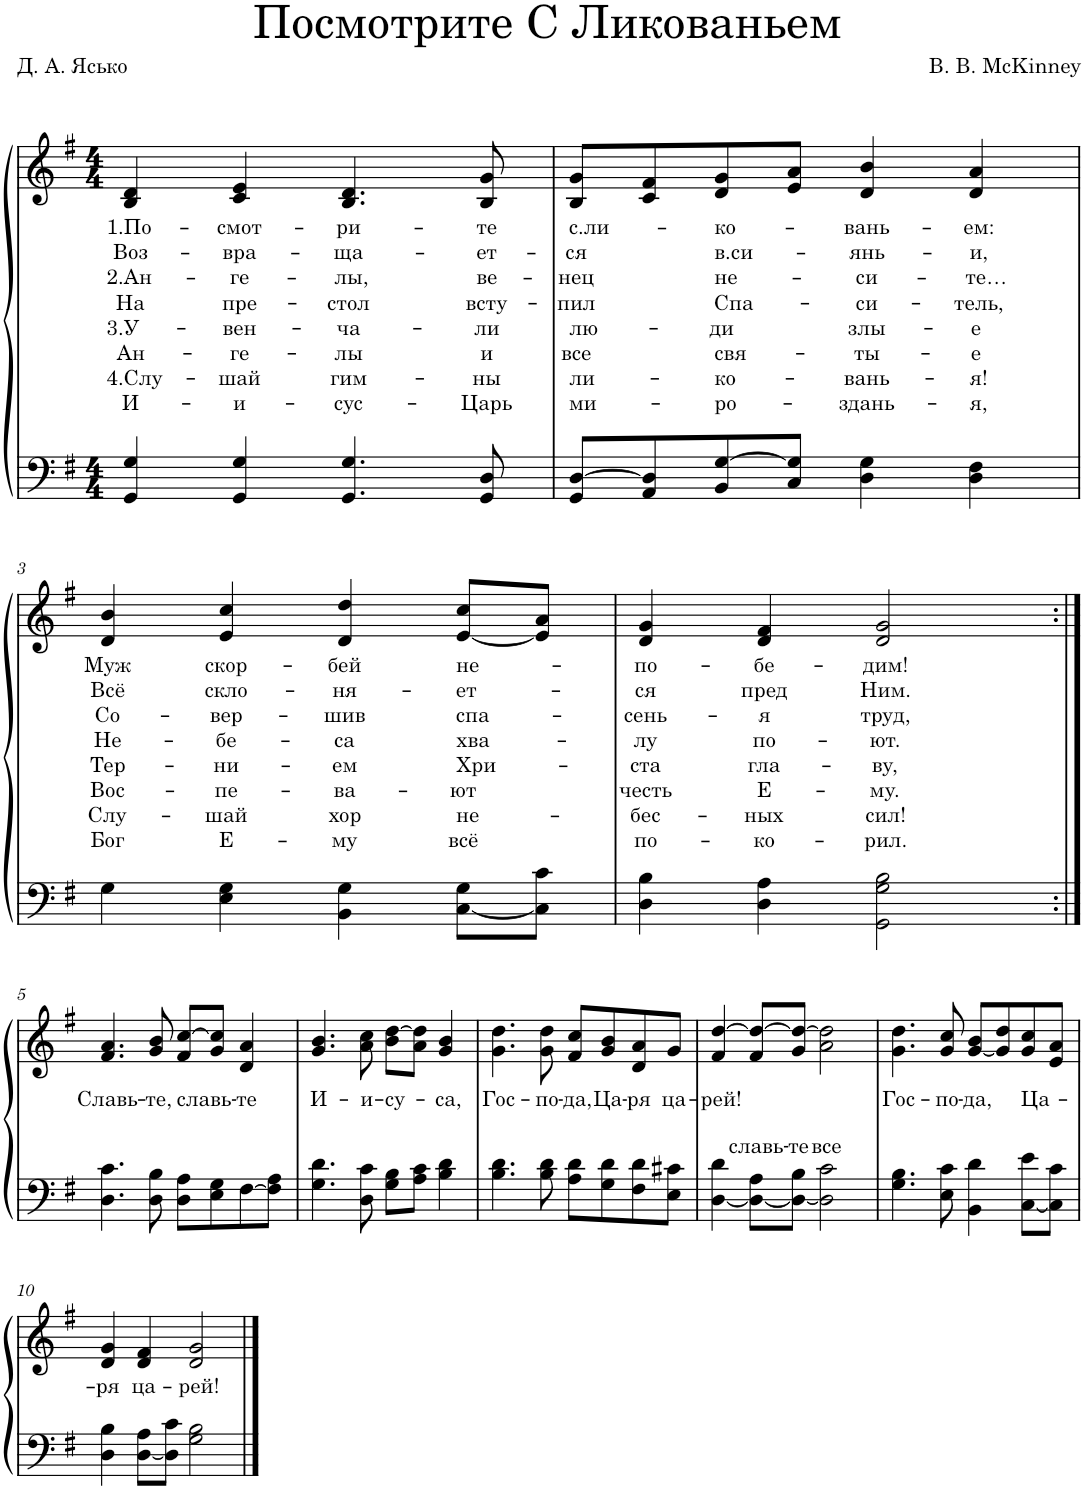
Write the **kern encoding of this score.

**kern	**text	**kern	**text	**text	**text	**text	**text	**text	**text	**text
*part1	*part1	*part1	*part1	*part1	*part1	*part1	*part1	*part1	*part1	*part1
*staff2	*staff2	*staff1	*staff1	*staff1	*staff1	*staff1	*staff1	*staff1	*staff1	*staff1
*I"Piano	*	*	*	*	*	*	*	*	*	*
*I'Pno.	*	*	*	*	*	*	*	*	*	*
*clefF4	*	*clefG2	*	*	*	*	*	*	*	*
*k[f#]	*	*k[f#]	*	*	*	*	*	*	*	*
*M4/4	*	*M4/4	*	*	*	*	*	*	*	*
=1	=1	=1	=1	=1	=1	=1	=1	=1	=1	=1
!	!	!	!LO:LY:b	!LO:LY:b	!LO:LY:b	!LO:LY:b	!LO:LY:b	!LO:LY:b	!LO:LY:b	!LO:LY:b
4GG/ 4G/	.	4B/ 4d/	1.По-	Воз-	2.Ан-	На	3.У-	Ан-	4.Слу-	И-
!	!	!	!LO:LY:b	!LO:LY:b	!LO:LY:b	!LO:LY:b	!LO:LY:b	!LO:LY:b	!LO:LY:b	!LO:LY:b
4GG/ 4G/	.	4c/ 4e/	-смот-	-вра-	-ге-	пре-	-вен-	-ге-	-шай	-и-
!	!	!	!LO:LY:b	!LO:LY:b	!LO:LY:b	!LO:LY:b	!LO:LY:b	!LO:LY:b	!LO:LY:b	!LO:LY:b
4.GG/ 4.G/	.	4.B/ 4.d/	-ри-	-ща-	-лы,	-стол	-ча-	-лы	гим-	-сус-
!	!	!	!LO:LY:b	!LO:LY:b	!LO:LY:b	!LO:LY:b	!LO:LY:b	!LO:LY:b	!LO:LY:b	!LO:LY:b
8GG/ 8D/	.	8B/ 8g/	-те	-ет-	ве-	всту-	-ли	и	-ны	-Царь
=2	=2	=2	=2	=2	=2	=2	=2	=2	=2	=2
!	!	!	!LO:LY:b	!LO:LY:b	!LO:LY:b	!LO:LY:b	!LO:LY:b	!LO:LY:b	!LO:LY:b	!LO:LY:b
8GG/ [8D/L	.	8B/ 8g/L	с.ли-	-ся	-нец	-пил	лю-	все	ли-	ми-
8AA/ 8D/]	.	8c/ 8f#/	.	.	.	.	.	.	.	.
!	!	!	!LO:LY:b	!LO:LY:b	!LO:LY:b	!LO:LY:b	!LO:LY:b	!LO:LY:b	!LO:LY:b	!LO:LY:b
8BB/ [8G/	.	8d/ 8g/	-ко-	в.си-	не-	Спа-	-ди	свя-	-ко-	-ро-
8C/ 8G/]J	.	8e/ 8a/J	.	.	.	.	.	.	.	.
!	!	!	!LO:LY:b	!LO:LY:b	!LO:LY:b	!LO:LY:b	!LO:LY:b	!LO:LY:b	!LO:LY:b	!LO:LY:b
4D\ 4G\	.	4d/ 4b/	-вань-	-янь-	-си-	-си-	злы-	-ты-	-вань-	-здань-
!	!	!	!LO:LY:b	!LO:LY:b	!LO:LY:b	!LO:LY:b	!LO:LY:b	!LO:LY:b	!LO:LY:b	!LO:LY:b
4D\ 4F#\	.	4d/ 4a/	-ем:	-и,	-те…	-тель,	-е	-е	-я!	-я,
!!LO:LB:g=z
=3	=3	=3	=3	=3	=3	=3	=3	=3	=3	=3
!	!	!	!LO:LY:b	!LO:LY:b	!LO:LY:b	!LO:LY:b	!LO:LY:b	!LO:LY:b	!LO:LY:b	!LO:LY:b
4G\	.	4d/ 4b/	Муж	Всё	Со-	Не-	Тер-	Вос-	Слу-	Бог
!	!	!	!LO:LY:b	!LO:LY:b	!LO:LY:b	!LO:LY:b	!LO:LY:b	!LO:LY:b	!LO:LY:b	!LO:LY:b
4E\ 4G\	.	4e/ 4cc/	скор-	скло-	-вер-	-бе-	-ни-	-пе-	-шай	Е-
!	!	!	!LO:LY:b	!LO:LY:b	!LO:LY:b	!LO:LY:b	!LO:LY:b	!LO:LY:b	!LO:LY:b	!LO:LY:b
4BB\ 4G\	.	4d/ 4dd/	-бей	-ня-	-шив	-са	-ем	-ва-	хор	-му
!	!	!	!LO:LY:b	!LO:LY:b	!LO:LY:b	!LO:LY:b	!LO:LY:b	!LO:LY:b	!LO:LY:b	!LO:LY:b
[8C\ 8G\L	.	[8e/ 8cc/L	не-	-ет-	спа-	хва-	Хри-	-ют	не-	всё
8C\] 8c\J	.	8e/] 8a/J	.	.	.	.	.	.	.	.
=4	=4	=4	=4	=4	=4	=4	=4	=4	=4	=4
!	!	!	!LO:LY:b	!LO:LY:b	!LO:LY:b	!LO:LY:b	!LO:LY:b	!LO:LY:b	!LO:LY:b	!LO:LY:b
4D\ 4B\	.	4d/ 4g/	-по-	-ся	-сень-	-лу	-ста	честь	-бес-	по-
!	!	!	!LO:LY:b	!LO:LY:b	!LO:LY:b	!LO:LY:b	!LO:LY:b	!LO:LY:b	!LO:LY:b	!LO:LY:b
4D\ 4A\	.	4d/ 4f#/	-бе-	пред	-я	по-	гла-	Е-	-ных	-ко-
!	!	!	!LO:LY:b	!LO:LY:b	!LO:LY:b	!LO:LY:b	!LO:LY:b	!LO:LY:b	!LO:LY:b	!LO:LY:b
2GG\ 2G\ 2B\	.	2d/ 2g/	-дим!	Ним.	труд,	-ют.	-ву,	-му.	сил!	-рил.
!!LO:LB:g=z
=5:|!	=5:|!	=5:|!	=5:|!	=5:|!	=5:|!	=5:|!	=5:|!	=5:|!	=5:|!	=5:|!
!	!	!	!LO:LY:b	!	!	!	!	!	!	!
4.D\ 4.c\	.	4.f#/ 4.a/	Славь-	.	.	.	.	.	.	.
!	!	!	!LO:LY:b	!	!	!	!	!	!	!
8D\ 8B\	.	8g/ 8b/	-те,	.	.	.	.	.	.	.
!	!	!	!LO:LY:b	!	!	!	!	!	!	!
8D\ 8A\L	.	8f#/ [8cc/L	славь-	.	.	.	.	.	.	.
8E\ 8G\	.	8g/ 8cc/]J	.	.	.	.	.	.	.	.
!	!	!	!LO:LY:b	!	!	!	!	!	!	!
[8F#\	.	4d/ 4a/	-те	.	.	.	.	.	.	.
8F#\] 8A\J	.	.	.	.	.	.	.	.	.	.
=6	=6	=6	=6	=6	=6	=6	=6	=6	=6	=6
!	!	!	!LO:LY:b	!	!	!	!	!	!	!
4.G\ 4.d\	.	4.g/ 4.b/	И-	.	.	.	.	.	.	.
!	!	!	!LO:LY:b	!	!	!	!	!	!	!
8D\ 8c\	.	8a\ 8cc\	-и-	.	.	.	.	.	.	.
!	!	!	!LO:LY:b	!	!	!	!	!	!	!
8G\ 8B\L	.	8b\ [8dd\L	-су-	.	.	.	.	.	.	.
8A\ 8c\J	.	8a\ 8dd\]J	.	.	.	.	.	.	.	.
!	!	!	!LO:LY:b	!	!	!	!	!	!	!
4B\ 4d\	.	4g/ 4b/	-са,	.	.	.	.	.	.	.
=7	=7	=7	=7	=7	=7	=7	=7	=7	=7	=7
!	!	!	!LO:LY:b	!	!	!	!	!	!	!
4.B\ 4.d\	.	4.g\ 4.dd\	Гос-	.	.	.	.	.	.	.
!	!	!	!LO:LY:b	!	!	!	!	!	!	!
8B\ 8d\	.	8g\ 8dd\	-по-	.	.	.	.	.	.	.
!	!	!	!LO:LY:b	!	!	!	!	!	!	!
8A\ 8d\L	.	8f#/ 8cc/L	-да,	.	.	.	.	.	.	.
!	!	!	!LO:LY:b	!	!	!	!	!	!	!
8G\ 8d\	.	8g/ 8b/	Ца-	.	.	.	.	.	.	.
!	!	!	!LO:LY:b	!	!	!	!	!	!	!
8F#\ 8d\	.	8d/ 8a/	-ря	.	.	.	.	.	.	.
!	!	!	!LO:LY:b	!	!	!	!	!	!	!
8E\ 8c#X\J	.	8g/J	ца-	.	.	.	.	.	.	.
=8	=8	=8	=8	=8	=8	=8	=8	=8	=8	=8
!	!	!	!LO:LY:b	!	!	!	!	!	!	!
[4D\ 4d\	.	4f#/ [4dd/	-рей!	.	.	.	.	.	.	.
!	!LO:LY:a	!	!	!	!	!	!	!	!	!
8D\_ 8A\L	славь-	8f#/ 8dd/_L	.	.	.	.	.	.	.	.
!	!LO:LY:a	!	!	!	!	!	!	!	!	!
8D\_ 8B\J	-те	8g/ 8dd/_J	.	.	.	.	.	.	.	.
!	!LO:LY:a	!	!	!	!	!	!	!	!	!
2D\] 2c\	все	2a\ 2dd\]	.	.	.	.	.	.	.	.
=9	=9	=9	=9	=9	=9	=9	=9	=9	=9	=9
!	!	!	!LO:LY:b	!	!	!	!	!	!	!
4.G\ 4.B\	.	4.g\ 4.dd\	Гос-	.	.	.	.	.	.	.
!	!	!	!LO:LY:b	!	!	!	!	!	!	!
8E\ 8c\	.	8g/ 8cc/	-по-	.	.	.	.	.	.	.
!	!	!	!LO:LY:b	!	!	!	!	!	!	!
4BB\ 4d\	.	[8g/ 8b/L	-да,	.	.	.	.	.	.	.
.	.	8g/] 8dd/	.	.	.	.	.	.	.	.
!	!	!	!LO:LY:b	!	!	!	!	!	!	!
[8C\ 8e\L	.	8g/ 8cc/	Ца-	.	.	.	.	.	.	.
8C\] 8c\J	.	8e/ 8a/J	.	.	.	.	.	.	.	.
!!LO:LB:g=z
=10	=10	=10	=10	=10	=10	=10	=10	=10	=10	=10
!	!	!	!LO:LY:b	!	!	!	!	!	!	!
4D\ 4B\	.	4d/ 4g/	-ря	.	.	.	.	.	.	.
!	!	!	!LO:LY:b	!	!	!	!	!	!	!
[8D\ 8A\L	.	4d/ 4f#/	ца-	.	.	.	.	.	.	.
8D\] 8c\J	.	.	.	.	.	.	.	.	.	.
!	!	!	!LO:LY:b	!	!	!	!	!	!	!
2G\ 2B\	.	2d/ 2g/	-рей!	.	.	.	.	.	.	.
==	==	==	==	==	==	==	==	==	==	==
*-	*-	*-	*-	*-	*-	*-	*-	*-	*-	*-
